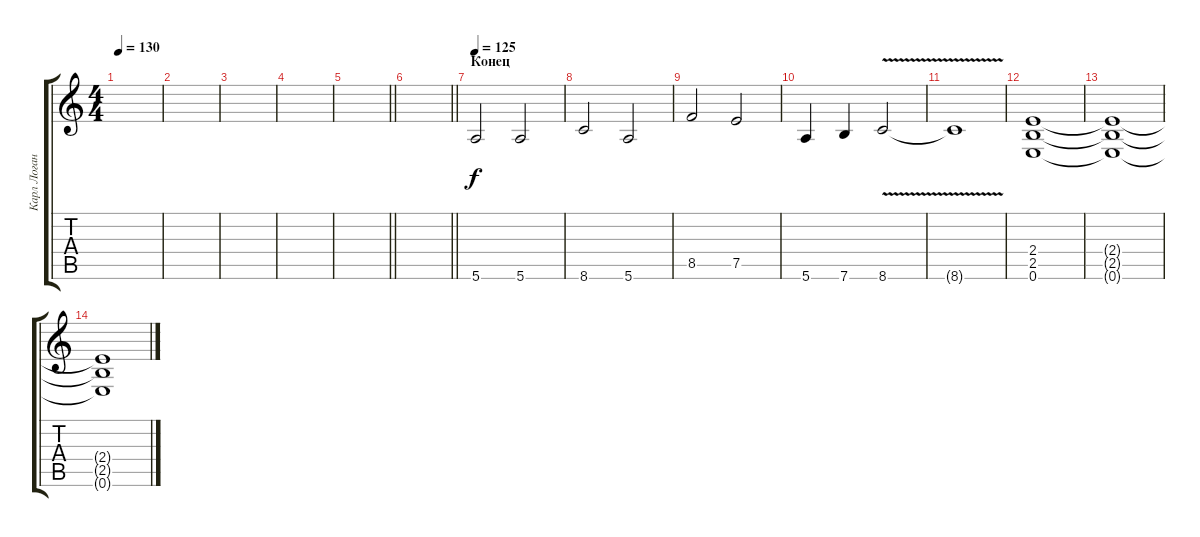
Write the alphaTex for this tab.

\track ("Карл Логан" "Карл Логан") {instrument distortionguitar}
\staff {score tabs}
\tuning (E4 B3 G3 D3 A2 E2) {hide}
\ts (4 4)
\tempo 130
\clef g2
\ks c
|
|
|
|
\barLineRight lightlight
|
\section ("" "")
\barLineRight lightlight
|
\section ("" "Конец")
\tempo 125
5.6.2 5.6.2 |
8.6.2 5.6.2 |
8.5.2 7.5.2 |
5.6.4 7.6.4 8.6{v}.2 |
8.6{t}.1 |
(2.4 2.5 0.6).1{volume 0} |
(2.4{t} 2.5{t} 0.6{t}).1 |
(2.4{t} 2.5{t} 0.6{t}).1
